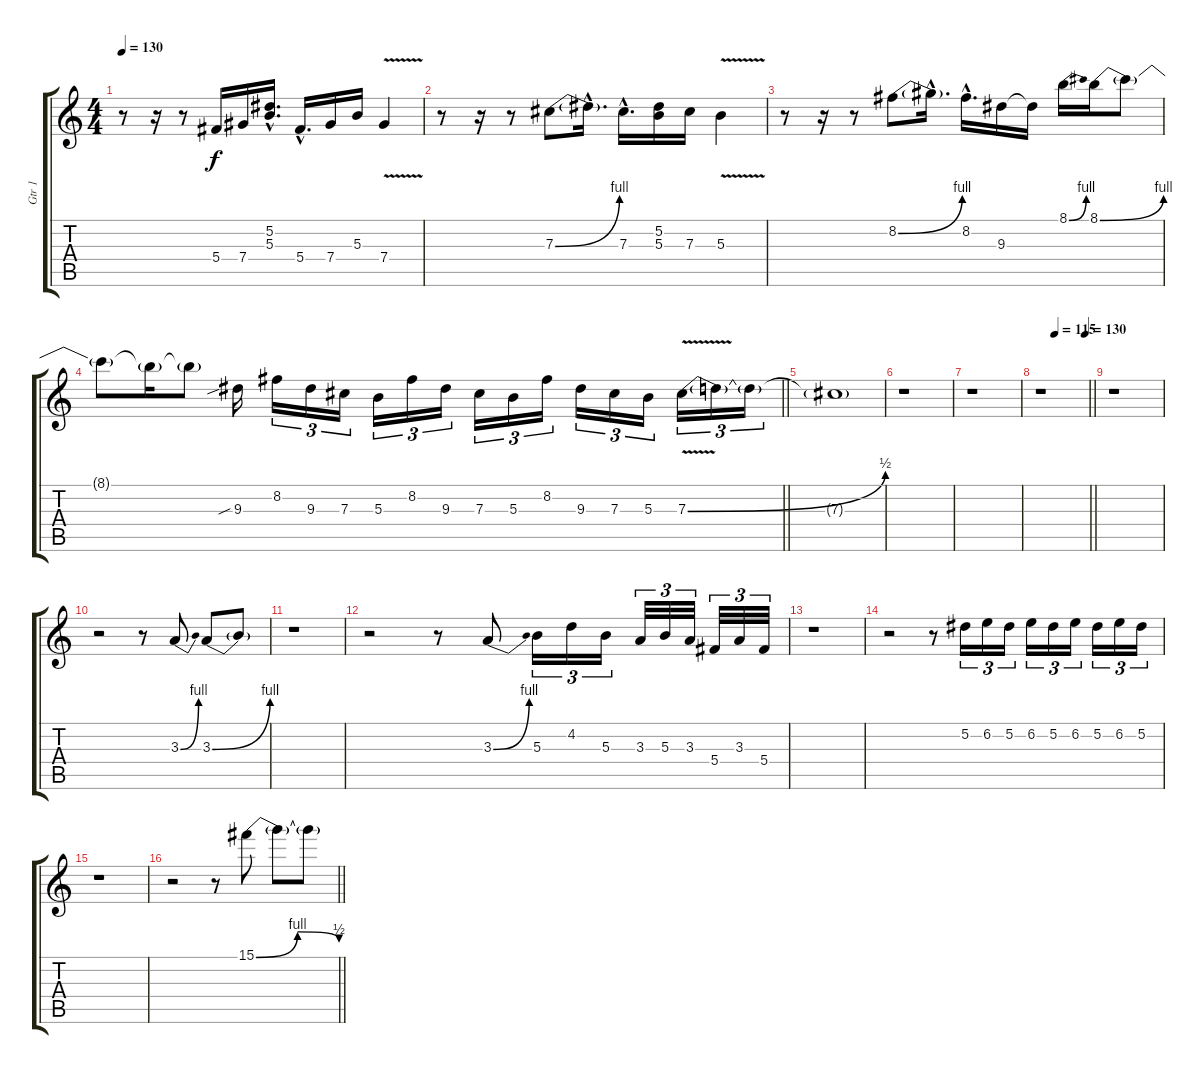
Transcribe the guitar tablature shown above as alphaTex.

\track ("Gtr 1" "Gtr 1") {instrument distortionguitar}
\staff {score tabs}
\tuning (Eb4 Bb3 Gb3 Db3 Ab2 Eb2) {hide}
\ts (4 4)
\tempo 130
\clef g2
\ks c
r.8{dy f instrument distortionguitar} r.16 r.8 5.4.16 7.4.16 (5.2{hac} 5.3{hac}).16{d} 5.4{hac}.16{d} 7.4.16 5.3.16 7.4{v}.4 |
r.8 r.16 r.8 7.3{be (bend 0 0 60 4)}.8 7.3{hac t}.16{d} 7.3{hac}.16{d} (5.2 5.3).16 7.3.16 5.3{v}.4 |
r.8 r.16 r.8 8.2{be (bend 0 0 60 4)}.8 8.2{hac t}.16{d} 8.2{hac}.16{d} 9.3.16 9.3{t}.16 8.1{be (bend 0 0 60 4)}.16 8.1{be (bend 0 0 60 4)}.16 8.1{t}.8 |
\barLineRight lightlight
8.1{t}.8 8.1{t}.16 8.1{t}.8 9.3{sib}.16 8.2.16{tu (3 2)} 9.3.16{tu (3 2)} 7.3.16{tu (3 2)} 5.3.16{tu (3 2)} 8.2.16{tu (3 2)} 9.3.16{tu (3 2)} 7.3.16{tu (3 2)} 5.3.16{tu (3 2)} 8.2.16{tu (3 2)} 9.3.16{tu (3 2)} 7.3.16{tu (3 2)} 5.3.16{tu (3 2)} 7.3{be (bend 0 0 60 2) v}.16{tu (3 2)} 7.3{t}.16{tu (3 2)} 7.3{t}.16{tu (3 2)} |
7.3{t}.1 |
r.1 |
r.1 |
\tempo (115 0.3125)
\tempo (130 0.9375)
\barLineRight lightlight
r.1 |
r.1 |
r.2 r.8 3.3{be (bend 0 0 60 4)}.8 3.3{be (bend 0 0 60 4)}.8 3.3{t}.8 |
r.1 |
r.2 r.8 3.3{be (bend 0 0 60 4)}.8 5.3.16{tu (3 2)} 4.2.16{tu (3 2)} 5.3.16{tu (3 2)} 3.3.32{tu (3 2)} 5.3.32{tu (3 2)} 3.3.32{tu (3 2)} 5.4.32{tu (3 2)} 3.3.32{tu (3 2)} 5.4.32{tu (3 2)} |
r.1 |
r.2 r.8 5.2.16{tu (3 2)} 6.2.16{tu (3 2)} 5.2.16{tu (3 2)} 6.2.16{tu (3 2)} 5.2.16{tu (3 2)} 6.2.16{tu (3 2)} 5.2.16{tu (3 2)} 6.2.16{tu (3 2)} 5.2.16{tu (3 2)} |
r.1 |
\barLineRight lightlight
r.2 r.8 15.1{be (bendrelease 0 0 30 4 30 4 60 2)}.8 15.1{t}.8 15.1{t}.8
